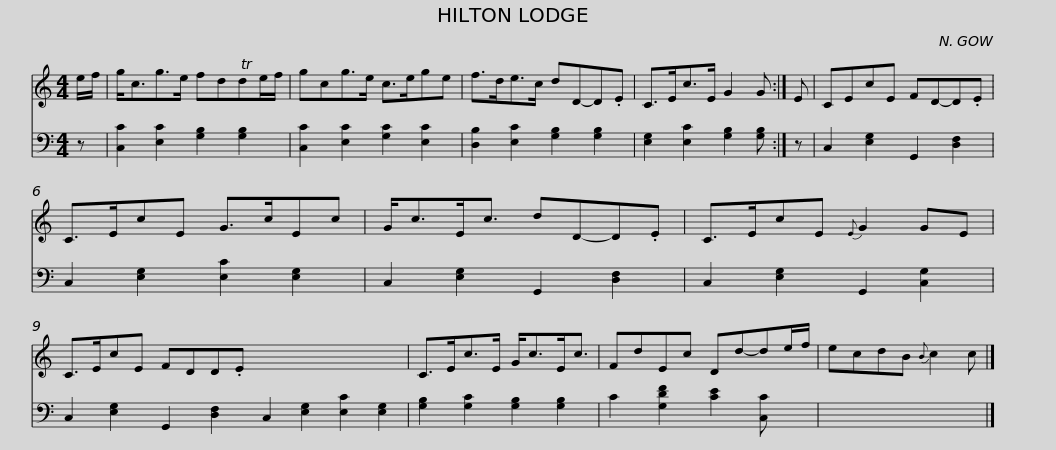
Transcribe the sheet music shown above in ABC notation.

X:1
%%score 1 2
L:1/8
M:4/4
I:linebreak $
K:C
V:1 treble
V:2 bass
V:1
 e/f/ | g<cg>e fdTde/f/ | gcg>e c>ege | f>de>c dD-D.E | C>Ec>E G2 G :| %5
 E |$ CEcE FD-D.E | C>EcE G>cEc | G<cE<c dD-D.E | C>EcE{E} G2 GE |$ %10
 C>EcE FDD.E x8 | C>Ec>E G<cE<c | FdEc Dd-de/f/ | ecdB{B} c2 c |] %14
V:2
 z | [C,C]2 [E,C]2 [G,B,]2 [G,B,]2 | [C,C]2 [E,C]2 [G,C]2 [E,C]2 | [D,B,]2 [E,C]2 [G,B,]2 [G,B,]2 | [E,G,]2 [E,C]2 [G,B,]2 [G,B,] :| %5
 z |$ C,2 [E,G,]2 G,,2 [D,F,]2 | C,2 [E,G,]2 [E,C]2 [E,G,]2 | C,2 [E,G,]2 G,,2 [D,F,]2 | C,2 [E,G,]2 G,,2 [C,G,]2 |$ %10
 C,2 [E,G,]2 G,,2 [D,F,]2 C,2 [E,G,]2 [E,C]2 [E,G,]2 | [G,B,]2 [G,C]2 [G,B,]2 [G,B,]2 | C2 [G,DF]2 [CE]2 [C,C] x | x7 |] %14
